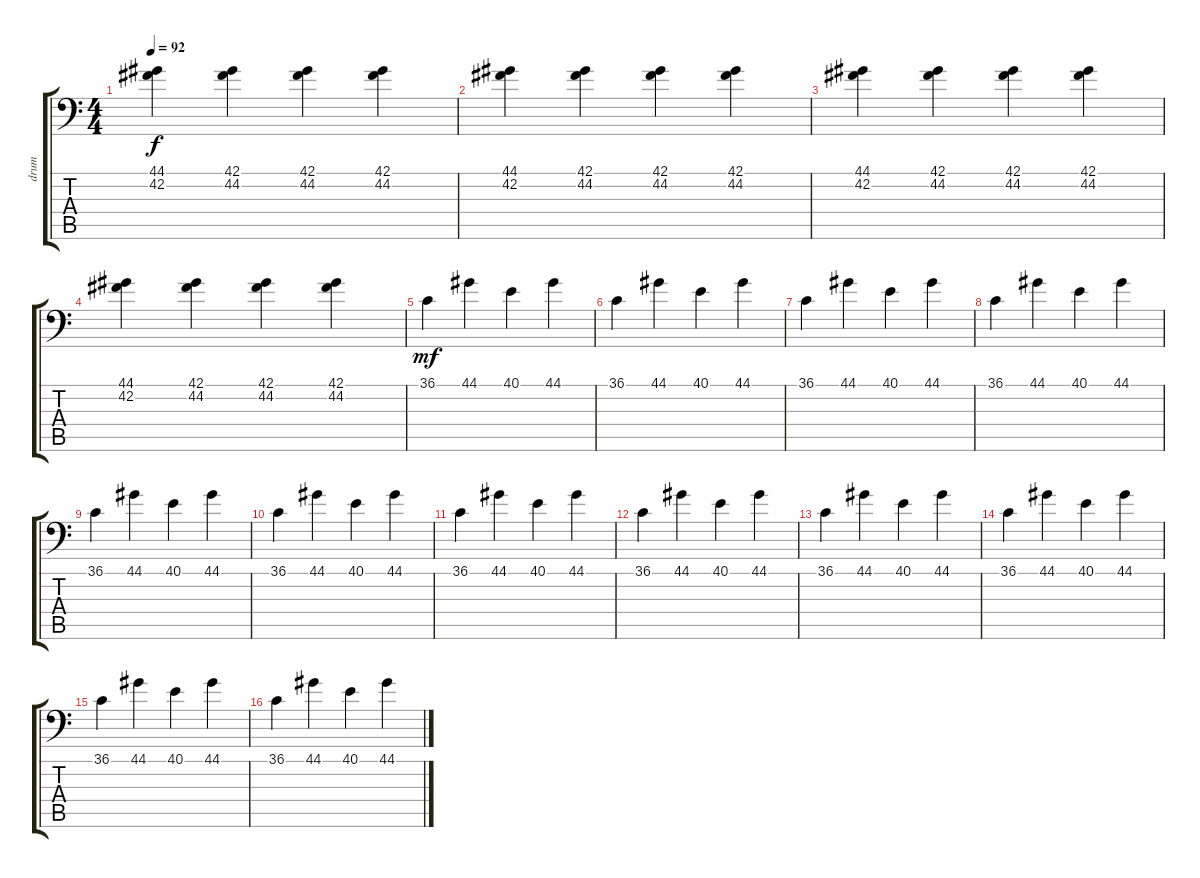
\track ("drum" "drum") {instrument acousticgrandpiano}
\staff {score tabs}
\tuning (C-1 C-1 C-1 C-1 C-1 C-1) {hide}
\ts (4 4)
\tempo 92
\clef f4
\ks c
(44.1 42.2).4{dy f} (42.1 44.2).4 (42.1 44.2).4 (42.1 44.2).4 |
(44.1 42.2).4 (42.1 44.2).4 (42.1 44.2).4 (42.1 44.2).4 |
(44.1 42.2).4 (42.1 44.2).4 (42.1 44.2).4 (42.1 44.2).4 |
(44.1 42.2).4 (42.1 44.2).4 (42.1 44.2).4 (42.1 44.2).4 |
36.1.4{dy mf} 44.1.4 40.1.4 44.1.4 |
36.1.4 44.1.4 40.1.4 44.1.4 |
36.1.4 44.1.4 40.1.4 44.1.4 |
36.1.4 44.1.4 40.1.4 44.1.4 |
36.1.4 44.1.4 40.1.4 44.1.4 |
36.1.4 44.1.4 40.1.4 44.1.4 |
36.1.4 44.1.4 40.1.4 44.1.4 |
36.1.4 44.1.4 40.1.4 44.1.4 |
36.1.4 44.1.4 40.1.4 44.1.4 |
36.1.4 44.1.4 40.1.4 44.1.4 |
36.1.4 44.1.4 40.1.4 44.1.4 |
36.1.4 44.1.4 40.1.4 44.1.4
